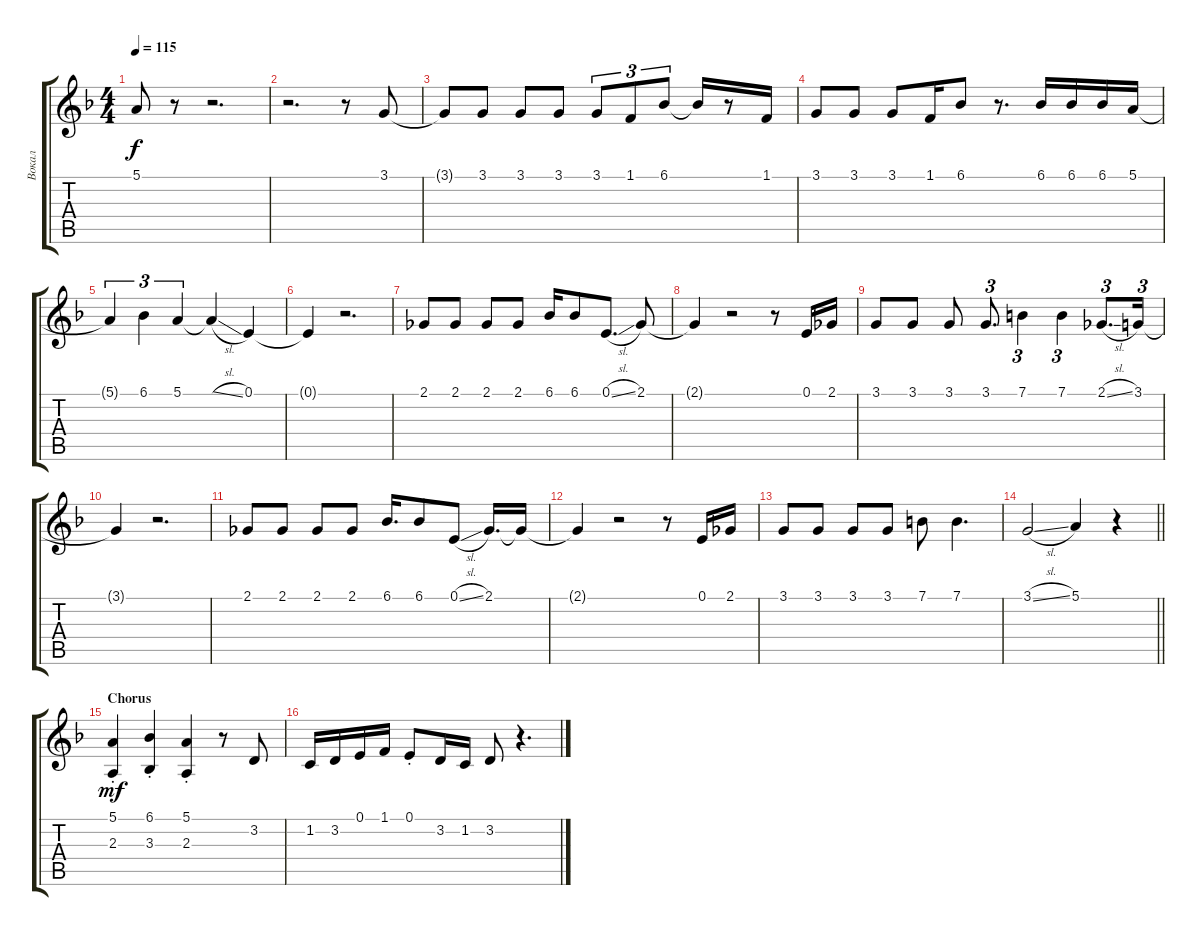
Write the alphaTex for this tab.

\track ("Вокал" "Вокал") {instrument trumpet}
\staff {score tabs}
\tuning (E4 B3 G3 D3 A2 E2) {hide}
\ts (4 4)
\tempo 115
\clef g2
\ks dminor
5.1{t}.8{dy f} r.8 r.2{d} |
r.2{d} r.8 3.1.8 |
3.1{t}.8 3.1.8 3.1.8 3.1.8 3.1.8{tu (3 2)} 1.1.8{tu (3 2)} 6.1.8{tu (3 2)} 6.1{t}.16 r.8 1.1.16 |
3.1.8 3.1.8 3.1.8 1.1.16 6.1.8 r.8{d} 6.1.16 6.1.16 6.1.16 5.1.16 |
5.1{t}.4{tu (3 2)} 6.1.4{tu (3 2)} 5.1.4{tu (3 2)} 5.1{sl t}.4 0.1.4 |
0.1{t}.4 r.2{d} |
2.1.8 2.1.8 2.1.8 2.1.8 6.1.16 6.1.8 0.1{sl}.8{d} 2.1.8 |
2.1{t}.4 r.2 r.8 0.1.16 2.1.16 |
3.1.8 3.1.8 3.1.8 3.1.8{d tu (3 2)} 7.1.4{tu (3 2)} 7.1.4{tu (3 2)} 2.1{sl}.8{d tu (3 2)} 3.1.16{tu (3 2)} |
3.1{t}.4 r.2{d} |
2.1.8 2.1.8 2.1.8 2.1.8 6.1.16{d} 6.1.8 0.1{sl}.8 2.1.16{d} 2.1{t}.16 |
2.1{t}.4 r.2 r.8 0.1.16 2.1.16 |
3.1.8 3.1.8 3.1.8 3.1.8 7.1.8 7.1.4{d} |
\barLineRight lightlight
3.1{sl}.2 5.1.4 r.4 |
\section ("" "Chorus")
(5.1{st} 2.3{st}).4{dy mf} (6.1{st} 3.3{st}).4 (5.1{st} 2.3{st}).4 r.8 3.2.8 |
1.2.16 3.2.16 0.1.16 1.1.16 0.1{st}.8 3.2.16 1.2.16 3.2.8 r.4{d}
